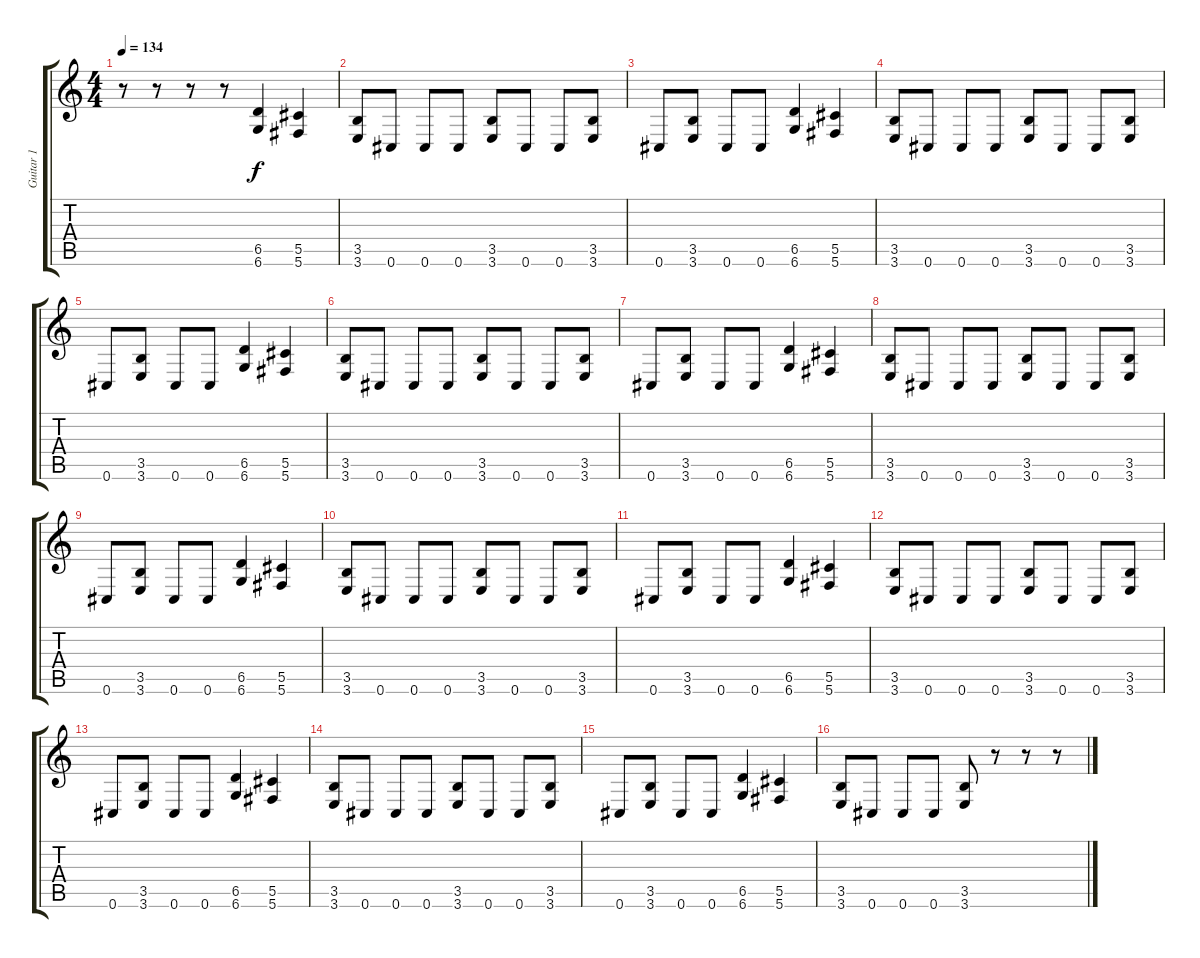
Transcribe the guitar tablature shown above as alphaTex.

\track ("Guitar 1" "Guitar 1") {instrument distortionguitar}
\staff {score tabs}
\tuning (Eb4 Bb3 Gb3 Db3 Ab2 Db2) {hide}
\ts (4 4)
\tempo 134
\clef g2
\ks c
r.8{dy f} r.8 r.8 r.8 (6.5 6.6).4 (5.5 5.6).4 |
(3.5 3.6).8 0.6.8 0.6.8 0.6.8 (3.5 3.6).8 0.6.8 0.6.8 (3.5 3.6).8 |
0.6.8 (3.5 3.6).8 0.6.8 0.6.8 (6.5 6.6).4 (5.5 5.6).4 |
(3.5 3.6).8 0.6.8 0.6.8 0.6.8 (3.5 3.6).8 0.6.8 0.6.8 (3.5 3.6).8 |
0.6.8 (3.5 3.6).8 0.6.8 0.6.8 (6.5 6.6).4 (5.5 5.6).4 |
(3.5 3.6).8 0.6.8 0.6.8 0.6.8 (3.5 3.6).8 0.6.8 0.6.8 (3.5 3.6).8 |
0.6.8 (3.5 3.6).8 0.6.8 0.6.8 (6.5 6.6).4 (5.5 5.6).4 |
(3.5 3.6).8 0.6.8 0.6.8 0.6.8 (3.5 3.6).8 0.6.8 0.6.8 (3.5 3.6).8 |
0.6.8 (3.5 3.6).8 0.6.8 0.6.8 (6.5 6.6).4 (5.5 5.6).4 |
(3.5 3.6).8 0.6.8 0.6.8 0.6.8 (3.5 3.6).8 0.6.8 0.6.8 (3.5 3.6).8 |
0.6.8 (3.5 3.6).8 0.6.8 0.6.8 (6.5 6.6).4 (5.5 5.6).4 |
(3.5 3.6).8 0.6.8 0.6.8 0.6.8 (3.5 3.6).8 0.6.8 0.6.8 (3.5 3.6).8 |
0.6.8 (3.5 3.6).8 0.6.8 0.6.8 (6.5 6.6).4 (5.5 5.6).4 |
(3.5 3.6).8 0.6.8 0.6.8 0.6.8 (3.5 3.6).8 0.6.8 0.6.8 (3.5 3.6).8 |
0.6.8 (3.5 3.6).8 0.6.8 0.6.8 (6.5 6.6).4 (5.5 5.6).4 |
(3.5 3.6).8 0.6.8 0.6.8 0.6.8 (3.5 3.6).8 r.8 r.8 r.8
